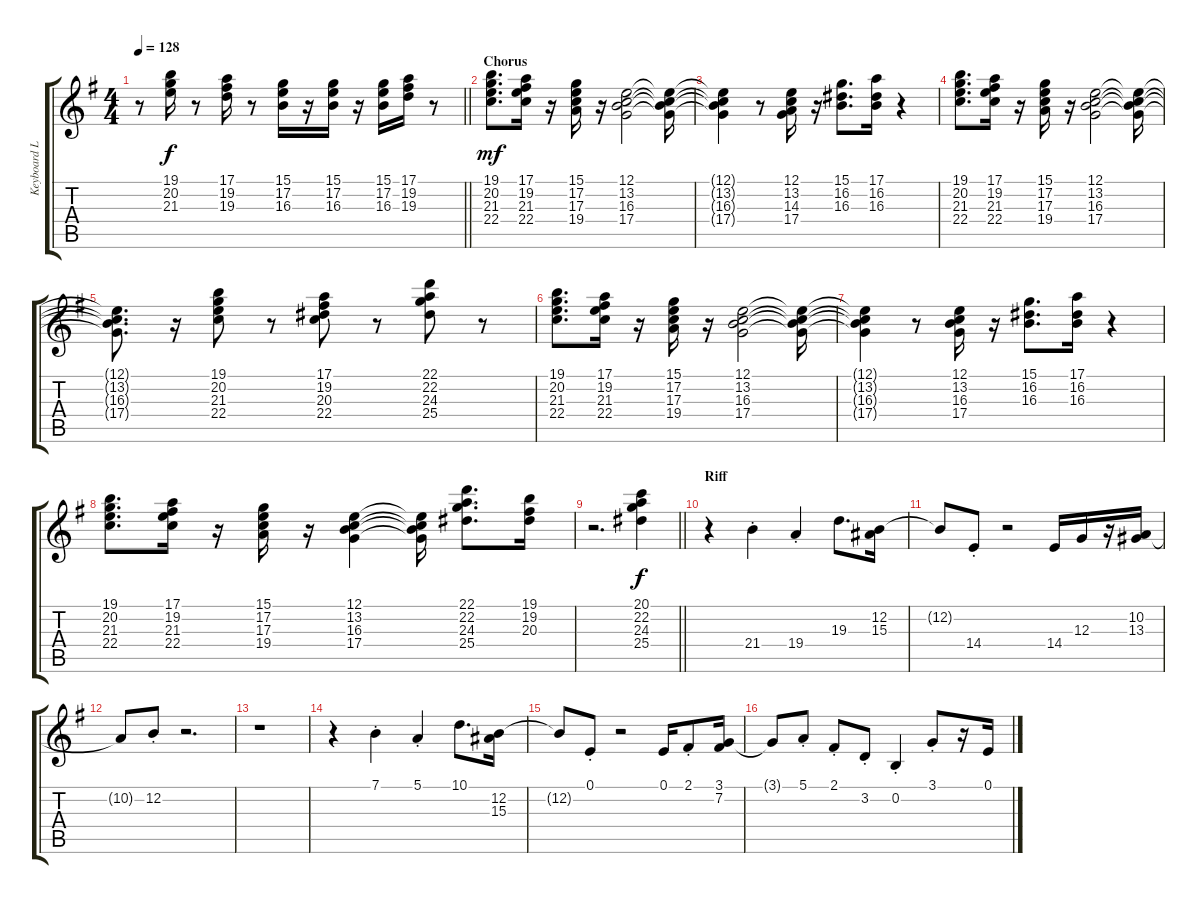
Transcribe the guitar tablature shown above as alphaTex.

\track ("Keyboard Lead" "Keyboard L") {instrument lead2sawtooth}
\staff {score tabs}
\tuning (E4 B3 G3 D3 A2 E2) {hide}
\ts (4 4)
\tempo 128
\clef g2
\barLineRight lightlight
\ks eminor
r.8{dy f} (19.1 20.2 21.3).16 r.8 (17.1 19.2 19.3).16 r.8 (15.1 17.2 16.3).16 r.16 (15.1 17.2 16.3).16 r.16 (15.1 17.2 16.3).16 (17.1 19.2 19.3).16 r.8 |
\section ("" "Chorus")
(19.1 20.2 21.3 22.4).8{d dy mf} (17.1 19.2 21.3 22.4).16 r.16 (15.1 17.2 17.3 19.4).16 r.16 (12.1 13.2 16.3 17.4).2 (12.1{t} 13.2{t} 16.3{t} 17.4{t}).16 |
(12.1{t} 13.2{t} 16.3{t} 17.4{t}).4 r.8 (12.1 13.2 14.3 17.4).16 r.16 (15.1 16.2 16.3).8{d} (17.1 16.2 16.3).16 r.4 |
(19.1 20.2 21.3 22.4).8{d} (17.1 19.2 21.3 22.4).16 r.16 (15.1 17.2 17.3 19.4).16 r.16 (12.1 13.2 16.3 17.4).2 (12.1{t} 13.2{t} 16.3{t} 17.4{t}).16 |
(12.1{t} 13.2{t} 16.3{t} 17.4{t}).8{d} r.16 (19.1 20.2 21.3 22.4).8 r.8 (17.1 19.2 20.3 22.4).8 r.8 (22.1 22.2 24.3 25.4).8 r.8 |
(19.1 20.2 21.3 22.4).8{d} (17.1 19.2 21.3 22.4).16 r.16 (15.1 17.2 17.3 19.4).16 r.16 (12.1 13.2 16.3 17.4).2 (12.1{t} 13.2{t} 16.3{t} 17.4{t}).16 |
(12.1{t} 13.2{t} 16.3{t} 17.4{t}).4 r.8 (12.1 13.2 16.3 17.4).16 r.16 (15.1 16.2 16.3).8{d} (17.1 16.2 16.3).16 r.4 |
(19.1 20.2 21.3 22.4).8{d} (17.1 19.2 21.3 22.4).16 r.16 (15.1 17.2 17.3 19.4).16 r.16 (12.1 13.2 16.3 17.4).4 (12.1{t} 13.2{t} 16.3{t} 17.4{t}).16 (22.1 22.2 24.3 25.4).8{d} (19.1 19.2 20.3).16 |
\barLineRight lightlight
r.2{d} (20.1 22.2 24.3 25.4).4{dy f} |
\section ("" "Riff")
r.4 21.4{st}.4 19.4{st}.4 19.3.8{d} (12.2 15.3).16 |
12.2{t}.8 14.4{st}.8 r.2 14.4.16 12.3.16 r.16 (10.2 13.3).16 |
10.2{t}.8 12.2{st}.8 r.2{d} |
r.1 |
r.4 7.1{st}.4 5.1{st}.4 10.1.8{d} (12.2 15.3).16 |
12.2{t}.8 0.1{st}.8 r.2 0.1.16 2.1{st}.8 (3.1 7.2).16 |
3.1{t}.8 5.1{st}.8 2.1{st}.8 3.2{st}.8 0.2{st}.4 3.1{st}.8 r.16 0.1.16
